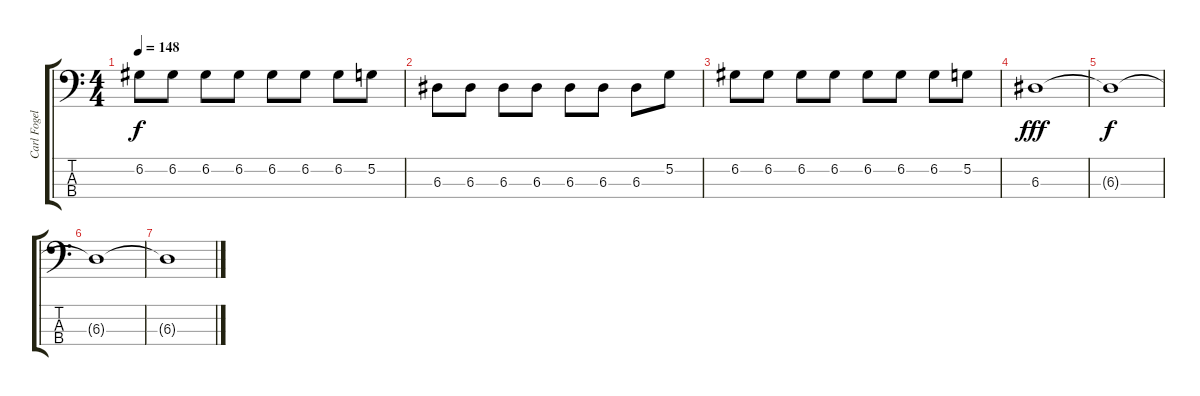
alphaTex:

\track ("Carl Fogelklou - Bass" "Carl Fogel") {instrument electricbasspick}
\staff {score tabs}
\tuning (G2 D2 A1 E1) {hide}
\ts (4 4)
\tempo 148
\clef f4
\ks c
6.2.8{dy f} 6.2.8 6.2.8 6.2.8 6.2.8 6.2.8 6.2.8 5.2.8 |
6.3.8 6.3.8 6.3.8 6.3.8 6.3.8 6.3.8 6.3.8 5.2.8 |
6.2.8 6.2.8 6.2.8 6.2.8 6.2.8 6.2.8 6.2.8 5.2.8 |
6.3.1{dy fff} |
6.3{t}.1{dy f} |
6.3{t}.1 |
6.3{t}.1
